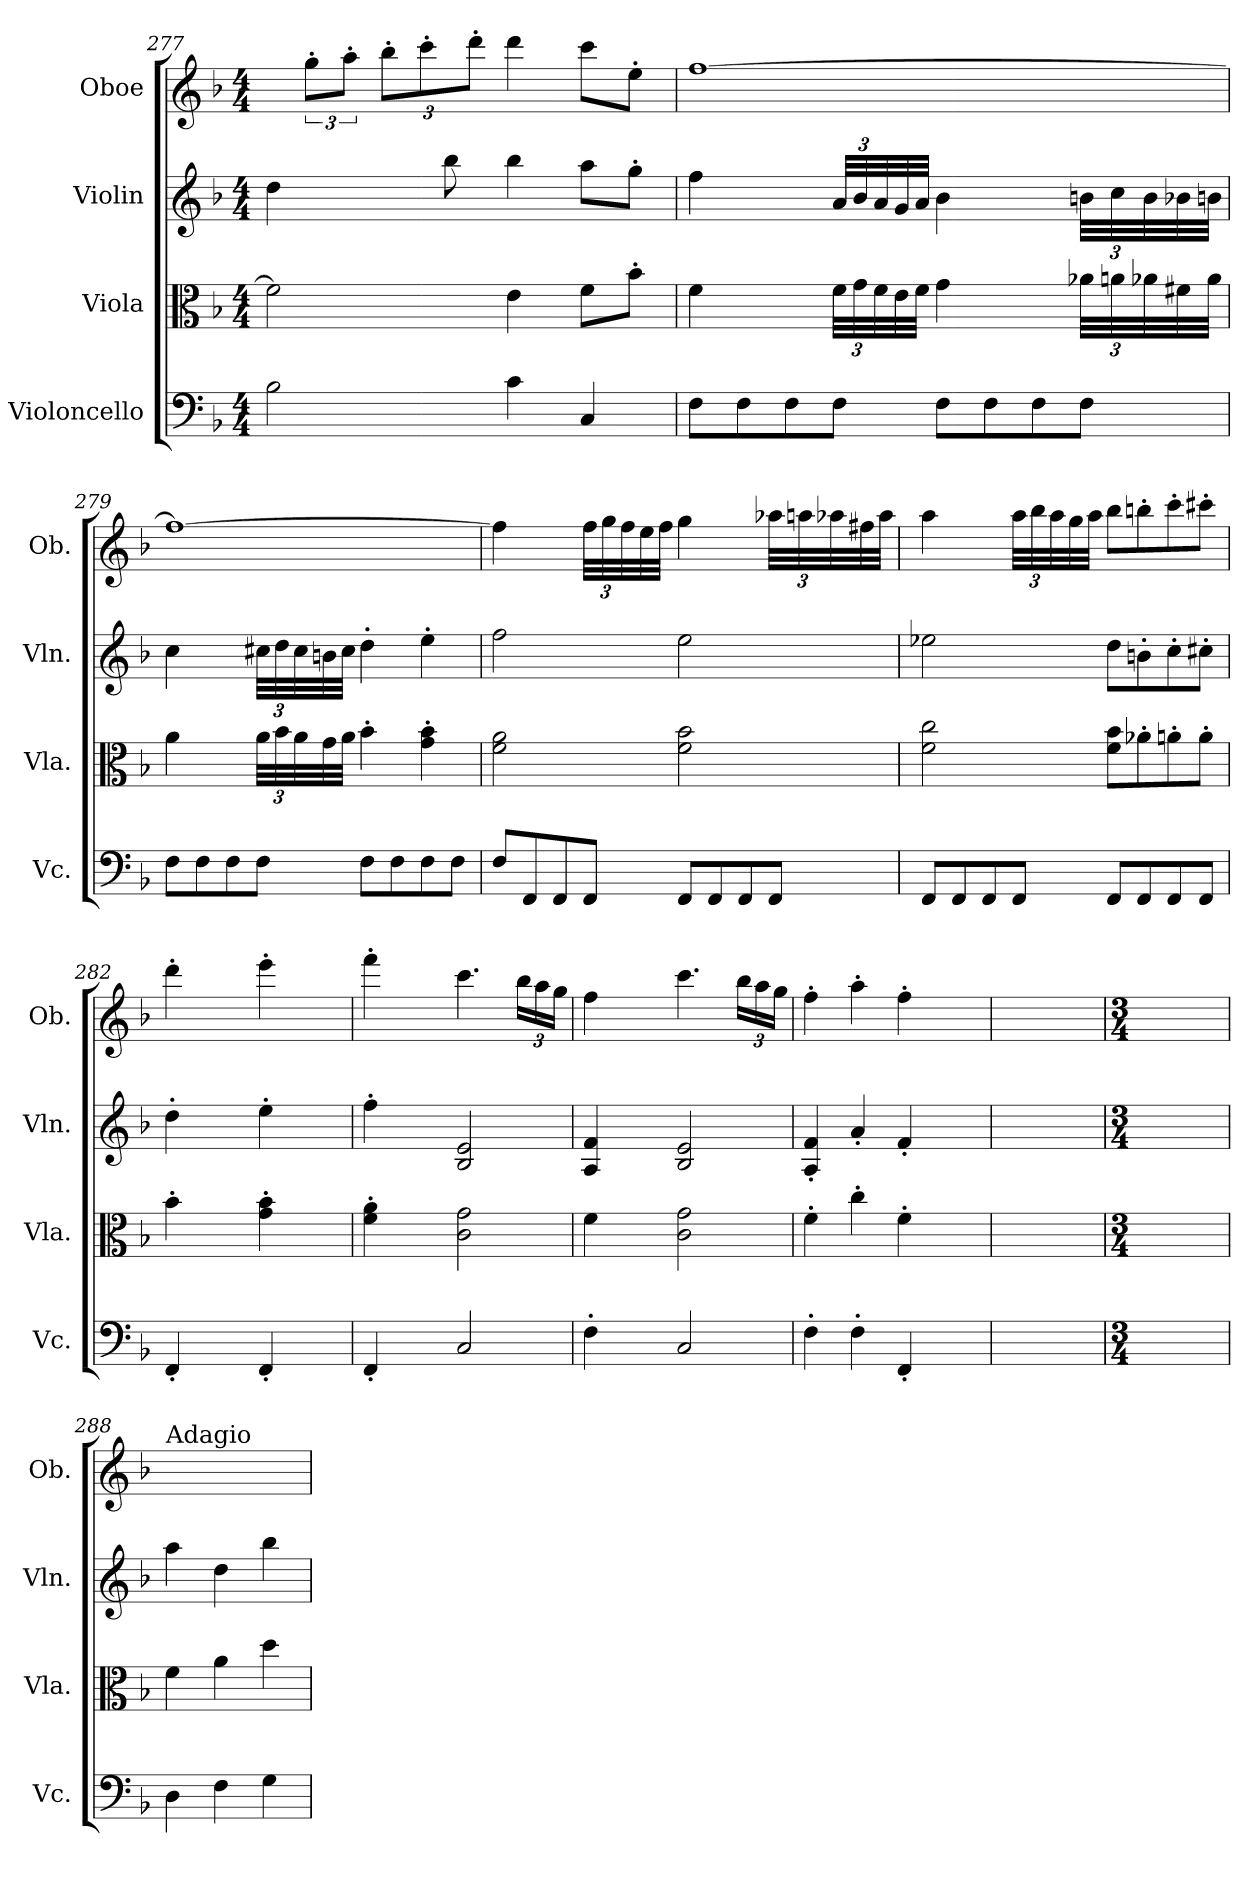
**kern	**kern	**kern	**kern
*part4	*part3	*part2	*part1
*staff4	*staff3	*staff2	*staff1
*I"Violoncello	*I"Viola	*I"Violin	*I"Oboe
*I'Vc.	*I'Vla.	*I'Vln.	*I'Ob.
*clefF4	*clefC3	*clefG2	*clefG2
*k[b-]	*k[b-]	*k[b-]	*k[b-]
*M4/4	*M4/4	*M4/4	*M4/4
=277	=277	=277	=277
2B-\	2f\]	4dd\	12ryy
.	.	.	12gg'\L
.	.	.	12aa'\J
*	*	*	*Xbrackettup
.	.	8ryy	12bb-'\L
.	.	.	12ccc'\
.	.	8bb-\	.
.	.	.	12ddd'\J
4c\	4e\	4bb-\	4ddd\
4C/	8f\L	8aa\L	8ccc\L
.	8b-'\J	8gg'\J	8ee'\J
!!LO:LB:g=z
=278	=278	=278	=278
8F\L	4f\	4ff\	[1ff
8F\	.	.	.
8F\	8ryy	8ryy	.
*	*Xbrackettup	*Xbrackettup	*
8F\J	48f\LLL	48a/LLL	.
.	48g\	48b-/	.
.	48f\	48a/	.
.	32e\	32g/	.
.	32f\JJJ	32a/JJJ	.
8F\L	4g\	4b-\	.
8F\	.	.	.
8F\	8ryy	8ryy	.
8F\J	48a-X\LLL	48bn\LLL	.
.	48an\	48cc\	.
.	48a-X\	48b\	.
.	32f#X\	32b-X\	.
.	32a-\JJJ	32bn\JJJ	.
=279	=279	=279	=279
8F\L	4a\	4cc\	1ff_
8F\	.	.	.
8F\	8ryy	8ryy	.
8F\J	48a\LLL	48cc#X\LLL	.
.	48b-\	48dd\	.
.	48a\	48cc#\	.
.	32g\	32bn\	.
.	32a\JJJ	32cc#\JJJ	.
8F\L	4b-'\	4dd'\	.
8F\	.	.	.
8F\	4g\' 4b-\'	4ee'\	.
8F\J	.	.	.
!!LO:PB:g=z
=280	=280	=280	=280
8F/L	2f\ 2a\	2ff\	4ff\]
8FF/	.	.	.
8FF/	.	.	8ryy
8FF/J	.	.	48ff\LLL
.	.	.	48gg\
.	.	.	48ff\
.	.	.	32ee\
.	.	.	32ff\JJJ
8FF/L	2f\ 2b-\	2ee\	4gg\
8FF/	.	.	.
8FF/	.	.	8ryy
8FF/J	.	.	48aa-X\LLL
.	.	.	48aan\
.	.	.	48aa-X\
.	.	.	32ff#X\
.	.	.	32aa-\JJJ
=281	=281	=281	=281
8FF/L	2f\ 2cc\	2ee-X\	4aa\
8FF/	.	.	.
8FF/	.	.	8ryy
8FF/J	.	.	48aa\LLL
.	.	.	48bb-\
.	.	.	48aa\
.	.	.	32gg\
.	.	.	32aa\JJJ
8FF/L	8f\ 8b-\L	8dd\L	8bb-\L
8FF/	8a-X'\	8bn'\	8bbn'\
8FF/	8an'\	8cc'\	8ccc'\
8FF/J	8a'\J	8cc#X'\J	8ccc#X'\J
=282	=282	=282	=282
4FF'/	4b-'\	4dd'\	4ddd'\
4ryy	4ryy	4ryy	4ryy
4FF'/	4g\' 4b-\'	4ee'\	4eee'\
4ryy	4ryy	4ryy	4ryy
!!LO:LB:g=z
=283	=283	=283	=283
4FF'/	4f\' 4a\'	4ff'\	4fff'\
4ryy	4ryy	4ryy	4ryy
2C/	2c\ 2g\	2B-/ 2e/	4.ccc\
.	.	.	24bb-\LL
.	.	.	24aa\
.	.	.	24gg\JJ
=284	=284	=284	=284
*	*	*	*MM108
4F'\	4f\	4A/ 4f/	4ff\
4ryy	4ryy	4ryy	4ryy
*	*	*	*MM106
2C/	2c\ 2g\	2B-/ 2e/	4.ccc\
.	.	.	24bb-\LL
.	.	.	24aa\
.	.	.	24gg\JJ
=285	=285	=285	=285
4F'\	4f'\	4A/' 4f/'	4ff'\
*	*	*	*MM90
4F'\	4cc'\	4a'/	4aa'\
4FF'/	4f'\	4f'/	4ff'\
4ryy	4ryy	4ryy	4ryy
=286	=286	=286	=286
1ryy	1ryy	1ryy	1ryy
=287	=287	=287	=287
*M3/4	*M3/4	*M3/4	*M3/4
*	*	*	*MM60
2.ryy	2.ryy	2.ryy	2.ryy
=288	=288	=288	=288
!	!	!	!LO:TX:t=Adagio
4D\	4f\	4aa\	2.ryy
4F\	4a\	4dd\	.
4G\	4dd\	4bb-\	.
=	=	=	=
*-	*-	*-	*-
